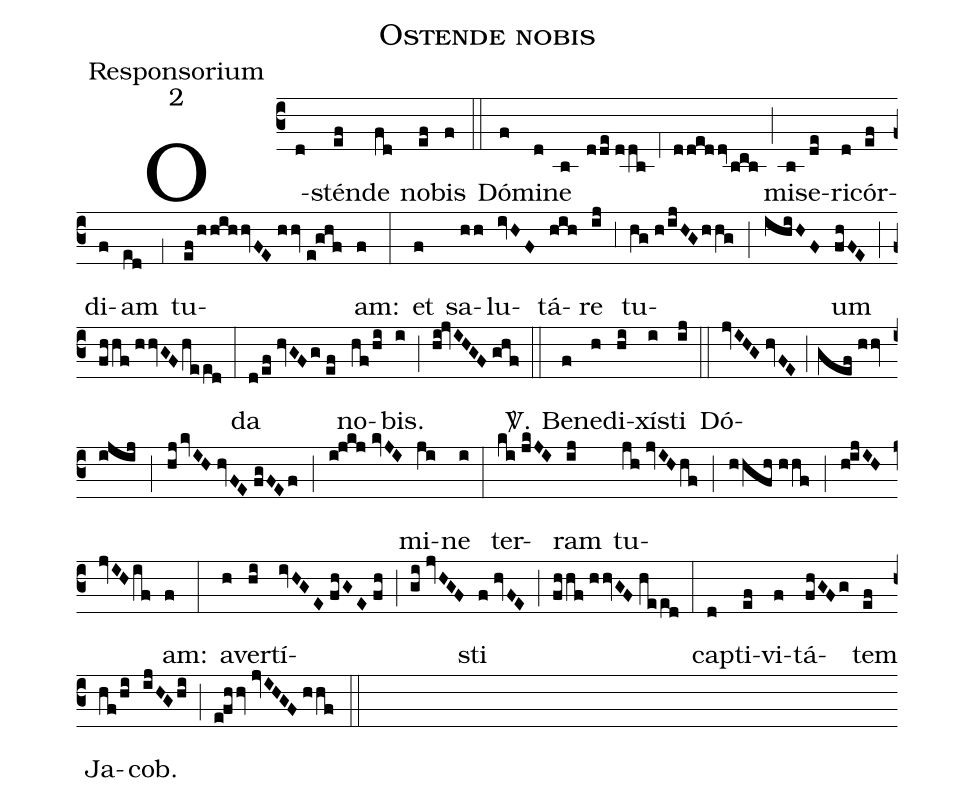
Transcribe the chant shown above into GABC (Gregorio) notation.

name:Ostende nobis;
office-part:Responsorium;
mode:2;
%%
(c3) O(d)stén(ef)de(fd) no(ef)bis(f) (::) Dó(f)mi(d)ne(b) (dde//ddb) (;2) (ddeddv/bcb) (;) mi(b)se(de)ri(d)cór(ef)di(f)am(ed) (;1) tu(ef/hhihhvFE//hhv//e!ghf)am:(f) (:) et(f) sa(hh)lu(ivHF)tá(hih)re(ij) (;3) tu(hg//h/ijHG/hhg;ihiHF)um(fhFE) (;) (fhhf//hhvGF/heed) (:) da(d/ef//hvGFg//ef) no(hf/hi)bis.(i) (;) (hi!jvIHGF//ghf) <sp>V/</sp>.(::) Be(f)ne(h)di(hi)xí(i)sti(ij) (::) Dó(jvIHG//hvFE;gef//hhv//ijij;hj/kvIH//hvFE//fgFEf;i!jkj//kvJI)mi(ji)ne(i) (:) ter(ki//jkJI)ram(ij) tu(jh//jvIH/hf;hhfh//hhf;h!ijIH//jvIH/if)am:(f) (:) a(h)ver(hi)tí(ivHGE//fhGE//fh;gi//jvHGF)sti(f//hvFE) (;) (fhhf//hhvGF//heed) (:) cap(d)ti(ef)vi(f)tá(fhGFg)tem(ef) Ja(hf/hi)cob.(ijHGhi) (;) (e!fhhv//jvIHGF//hhf) (::)
